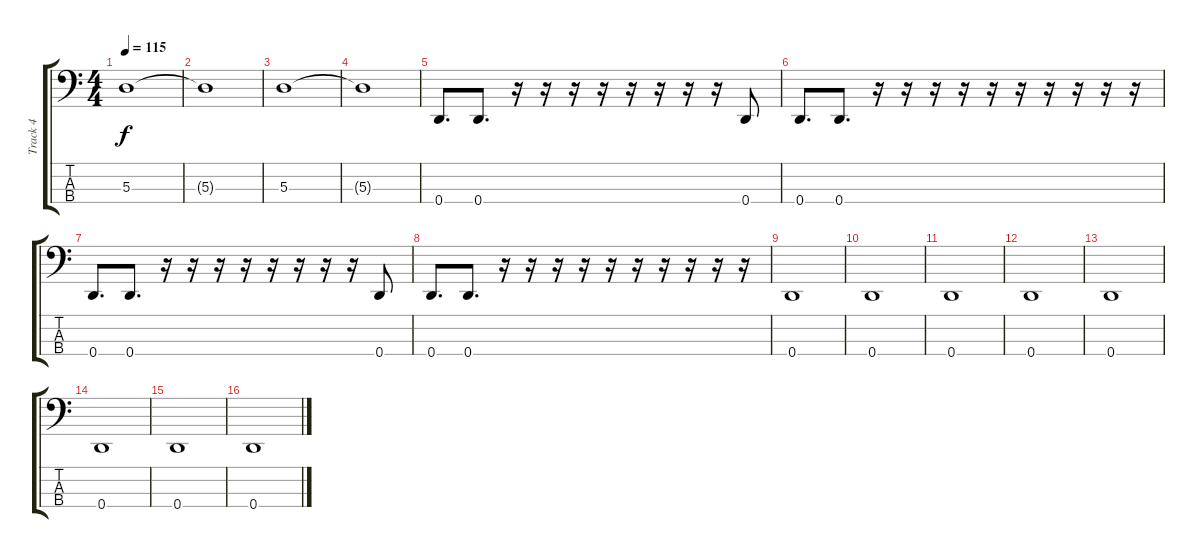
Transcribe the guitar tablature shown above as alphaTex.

\track ("Track 4" "Track 4") {instrument electricbassfinger}
\staff {score tabs}
\tuning (G2 D2 A1 D1) {hide}
\ts (4 4)
\tempo 115
\clef f4
\ks c
5.3.1{dy f} |
5.3{t}.1 |
5.3.1 |
5.3{t}.1 |
0.4.8{d} 0.4.8{d} r.16 r.16 r.16 r.16 r.16 r.16 r.16 r.16 0.4.8 |
0.4.8{d} 0.4.8{d} r.16 r.16 r.16 r.16 r.16 r.16 r.16 r.16 r.16 r.16 |
0.4.8{d} 0.4.8{d} r.16 r.16 r.16 r.16 r.16 r.16 r.16 r.16 0.4.8 |
0.4.8{d} 0.4.8{d} r.16 r.16 r.16 r.16 r.16 r.16 r.16 r.16 r.16 r.16 |
0.4.1 |
0.4.1 |
0.4.1 |
0.4.1 |
0.4.1 |
0.4.1 |
0.4.1 |
0.4.1
